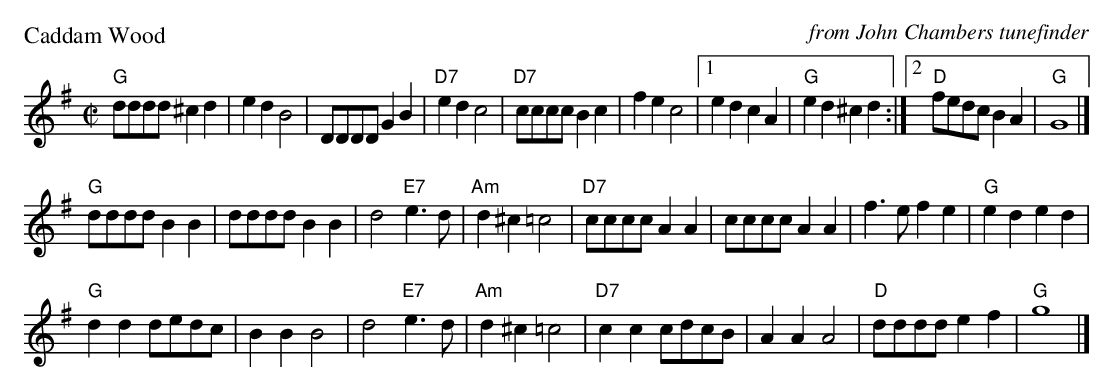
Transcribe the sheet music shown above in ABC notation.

X:1
P: Caddam Wood
C: from John Chambers tunefinder
M: C|
K: G
"G"dddd ^c2d2| e2d2 B4| DDDD G2B2| "D7"e2d2 c4|"D7"cccc B2c2| f2e2 c4|1 e2d2 c2A2| "G"e2d2 ^c2d2:|2 "D"fedc B2A2| "G"G8|]
"G"dddd B2B2| dddd B2B2| d4 "E7"e3d| "Am"d2^c2 =c4|"D7"cccc A2A2| cccc A2A2| f3e f2e2| "G"e2d2 e2d2|
"G"d2d2 dedc| B2B2 B4| d4 "E7"e3d| "Am"d2^c2 =c4|"D7"c2c2 cdcB| A2A2 A4| "D"dddd e2f2| "G"g8|]
